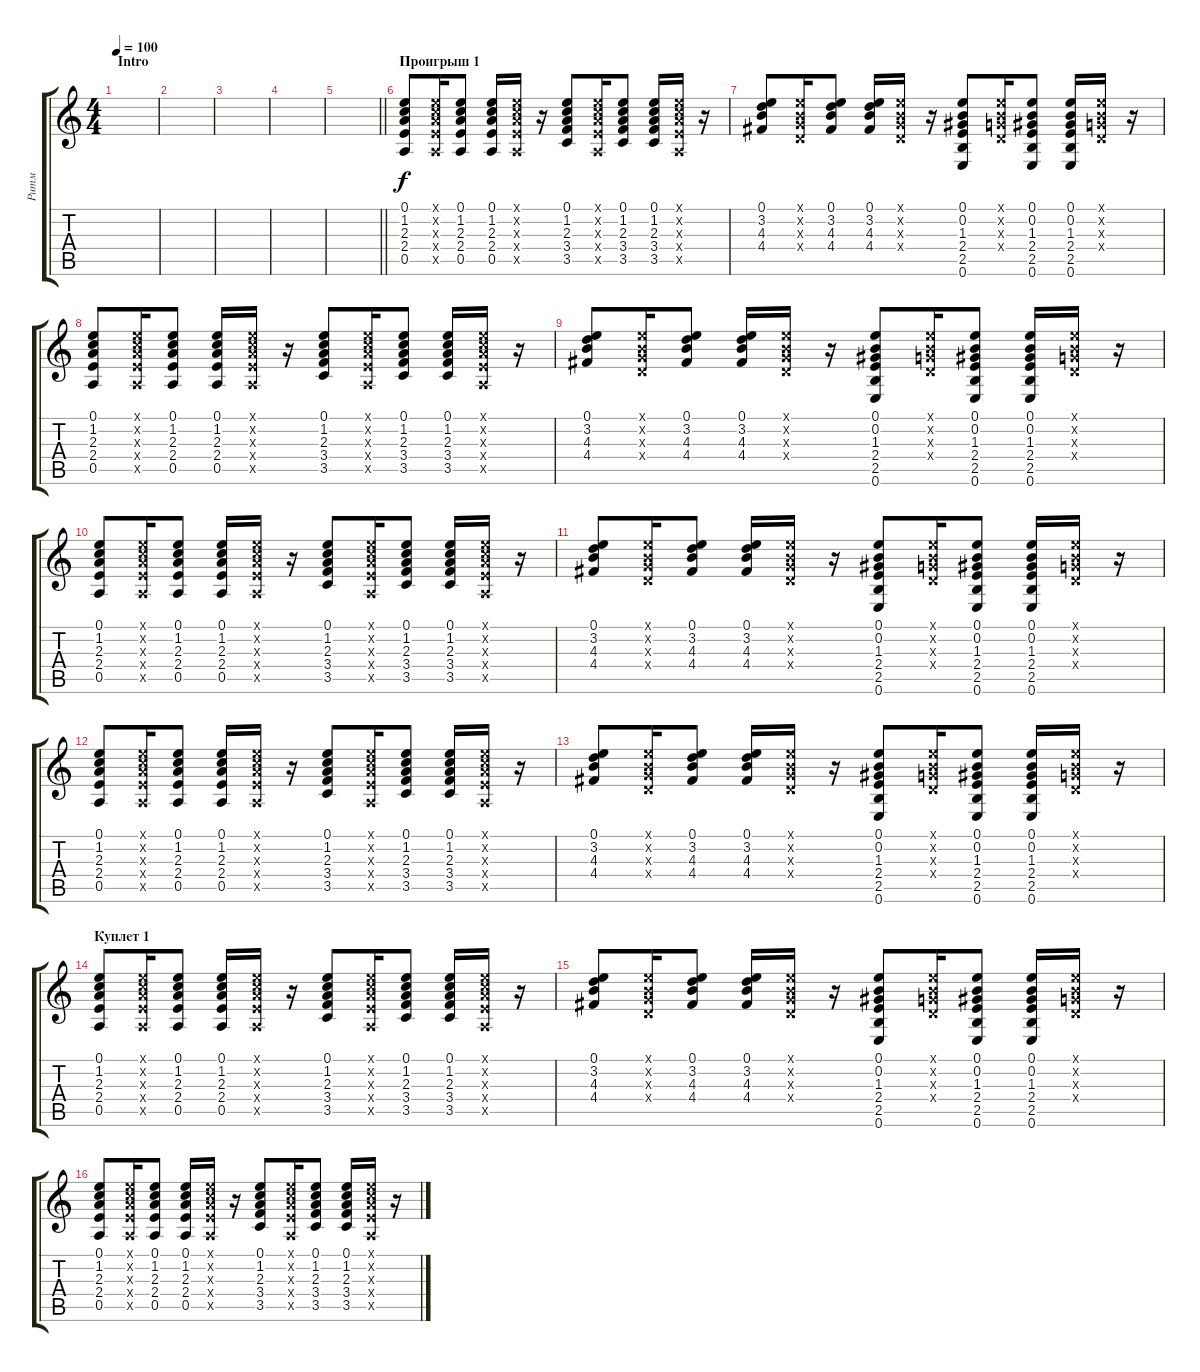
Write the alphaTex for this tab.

\track ("Ритм" "Ритм") {instrument acousticguitarsteel}
\staff {score tabs}
\tuning (E4 B3 G3 D3 A2 E2) {hide}
\ts (4 4)
\section ("" "Intro")
\tempo 100
\clef g2
\ks c
|
|
|
|
\barLineRight lightlight
|
\section ("" "Проигрыш 1")
(0.1 1.2 2.3 2.4 0.5).8 (0.1{x} 1.2{x} 2.3{x} 2.4{x} 0.5{x}).16 (0.1 1.2 2.3 2.4 0.5).8 (0.1 1.2 2.3 2.4 0.5).16 (0.1{x} 1.2{x} 2.3{x} 2.4{x} 0.5{x}).16 r.16 (0.1 1.2 2.3 3.4 3.5).8 (0.1{x} 1.2{x} 2.3{x} 2.4{x} 0.5{x}).16 (0.1 1.2 2.3 3.4 3.5).8 (0.1 1.2 2.3 3.4 3.5).16 (0.1{x} 1.2{x} 2.3{x} 2.4{x} 0.5{x}).16 r.16 |
(0.1 3.2 4.3 4.4).8 (0.1{x} 0.2{x} 0.3{x} 0.4{x}).16 (0.1 3.2 4.3 4.4).8 (0.1 3.2 4.3 4.4).16 (0.1{x} 0.2{x} 0.3{x} 0.4{x}).16 r.16 (0.1 0.2 1.3 2.4 2.5 0.6).8 (0.1{x} 0.2{x} 0.3{x} 0.4{x}).16 (0.1 0.2 1.3 2.4 2.5 0.6).8 (0.1 0.2 1.3 2.4 2.5 0.6).16 (0.1{x} 0.2{x} 0.3{x} 0.4{x}).16 r.16 |
(0.1 1.2 2.3 2.4 0.5).8 (0.1{x} 1.2{x} 2.3{x} 2.4{x} 0.5{x}).16 (0.1 1.2 2.3 2.4 0.5).8 (0.1 1.2 2.3 2.4 0.5).16 (0.1{x} 1.2{x} 2.3{x} 2.4{x} 0.5{x}).16 r.16 (0.1 1.2 2.3 3.4 3.5).8 (0.1{x} 1.2{x} 2.3{x} 2.4{x} 0.5{x}).16 (0.1 1.2 2.3 3.4 3.5).8 (0.1 1.2 2.3 3.4 3.5).16 (0.1{x} 1.2{x} 2.3{x} 2.4{x} 0.5{x}).16 r.16 |
(0.1 3.2 4.3 4.4).8 (0.1{x} 0.2{x} 0.3{x} 0.4{x}).16 (0.1 3.2 4.3 4.4).8 (0.1 3.2 4.3 4.4).16 (0.1{x} 0.2{x} 0.3{x} 0.4{x}).16 r.16 (0.1 0.2 1.3 2.4 2.5 0.6).8 (0.1{x} 0.2{x} 0.3{x} 0.4{x}).16 (0.1 0.2 1.3 2.4 2.5 0.6).8 (0.1 0.2 1.3 2.4 2.5 0.6).16 (0.1{x} 0.2{x} 0.3{x} 0.4{x}).16 r.16 |
(0.1 1.2 2.3 2.4 0.5).8 (0.1{x} 1.2{x} 2.3{x} 2.4{x} 0.5{x}).16 (0.1 1.2 2.3 2.4 0.5).8 (0.1 1.2 2.3 2.4 0.5).16 (0.1{x} 1.2{x} 2.3{x} 2.4{x} 0.5{x}).16 r.16 (0.1 1.2 2.3 3.4 3.5).8 (0.1{x} 1.2{x} 2.3{x} 2.4{x} 0.5{x}).16 (0.1 1.2 2.3 3.4 3.5).8 (0.1 1.2 2.3 3.4 3.5).16 (0.1{x} 1.2{x} 2.3{x} 2.4{x} 0.5{x}).16 r.16 |
(0.1 3.2 4.3 4.4).8 (0.1{x} 0.2{x} 0.3{x} 0.4{x}).16 (0.1 3.2 4.3 4.4).8 (0.1 3.2 4.3 4.4).16 (0.1{x} 0.2{x} 0.3{x} 0.4{x}).16 r.16 (0.1 0.2 1.3 2.4 2.5 0.6).8 (0.1{x} 0.2{x} 0.3{x} 0.4{x}).16 (0.1 0.2 1.3 2.4 2.5 0.6).8 (0.1 0.2 1.3 2.4 2.5 0.6).16 (0.1{x} 0.2{x} 0.3{x} 0.4{x}).16 r.16 |
(0.1 1.2 2.3 2.4 0.5).8 (0.1{x} 1.2{x} 2.3{x} 2.4{x} 0.5{x}).16 (0.1 1.2 2.3 2.4 0.5).8 (0.1 1.2 2.3 2.4 0.5).16 (0.1{x} 1.2{x} 2.3{x} 2.4{x} 0.5{x}).16 r.16 (0.1 1.2 2.3 3.4 3.5).8 (0.1{x} 1.2{x} 2.3{x} 2.4{x} 0.5{x}).16 (0.1 1.2 2.3 3.4 3.5).8 (0.1 1.2 2.3 3.4 3.5).16 (0.1{x} 1.2{x} 2.3{x} 2.4{x} 0.5{x}).16 r.16 |
(0.1 3.2 4.3 4.4).8 (0.1{x} 0.2{x} 0.3{x} 0.4{x}).16 (0.1 3.2 4.3 4.4).8 (0.1 3.2 4.3 4.4).16 (0.1{x} 0.2{x} 0.3{x} 0.4{x}).16 r.16 (0.1 0.2 1.3 2.4 2.5 0.6).8 (0.1{x} 0.2{x} 0.3{x} 0.4{x}).16 (0.1 0.2 1.3 2.4 2.5 0.6).8 (0.1 0.2 1.3 2.4 2.5 0.6).16 (0.1{x} 0.2{x} 0.3{x} 0.4{x}).16 r.16 |
\section ("" "Куплет 1")
(0.1 1.2 2.3 2.4 0.5).8 (0.1{x} 1.2{x} 2.3{x} 2.4{x} 0.5{x}).16 (0.1 1.2 2.3 2.4 0.5).8 (0.1 1.2 2.3 2.4 0.5).16 (0.1{x} 1.2{x} 2.3{x} 2.4{x} 0.5{x}).16 r.16 (0.1 1.2 2.3 3.4 3.5).8 (0.1{x} 1.2{x} 2.3{x} 2.4{x} 0.5{x}).16 (0.1 1.2 2.3 3.4 3.5).8 (0.1 1.2 2.3 3.4 3.5).16 (0.1{x} 1.2{x} 2.3{x} 2.4{x} 0.5{x}).16 r.16 |
(0.1 3.2 4.3 4.4).8 (0.1{x} 0.2{x} 0.3{x} 0.4{x}).16 (0.1 3.2 4.3 4.4).8 (0.1 3.2 4.3 4.4).16 (0.1{x} 0.2{x} 0.3{x} 0.4{x}).16 r.16 (0.1 0.2 1.3 2.4 2.5 0.6).8 (0.1{x} 0.2{x} 0.3{x} 0.4{x}).16 (0.1 0.2 1.3 2.4 2.5 0.6).8 (0.1 0.2 1.3 2.4 2.5 0.6).16 (0.1{x} 0.2{x} 0.3{x} 0.4{x}).16 r.16 |
(0.1 1.2 2.3 2.4 0.5).8 (0.1{x} 1.2{x} 2.3{x} 2.4{x} 0.5{x}).16 (0.1 1.2 2.3 2.4 0.5).8 (0.1 1.2 2.3 2.4 0.5).16 (0.1{x} 1.2{x} 2.3{x} 2.4{x} 0.5{x}).16 r.16 (0.1 1.2 2.3 3.4 3.5).8 (0.1{x} 1.2{x} 2.3{x} 2.4{x} 0.5{x}).16 (0.1 1.2 2.3 3.4 3.5).8 (0.1 1.2 2.3 3.4 3.5).16 (0.1{x} 1.2{x} 2.3{x} 2.4{x} 0.5{x}).16 r.16
